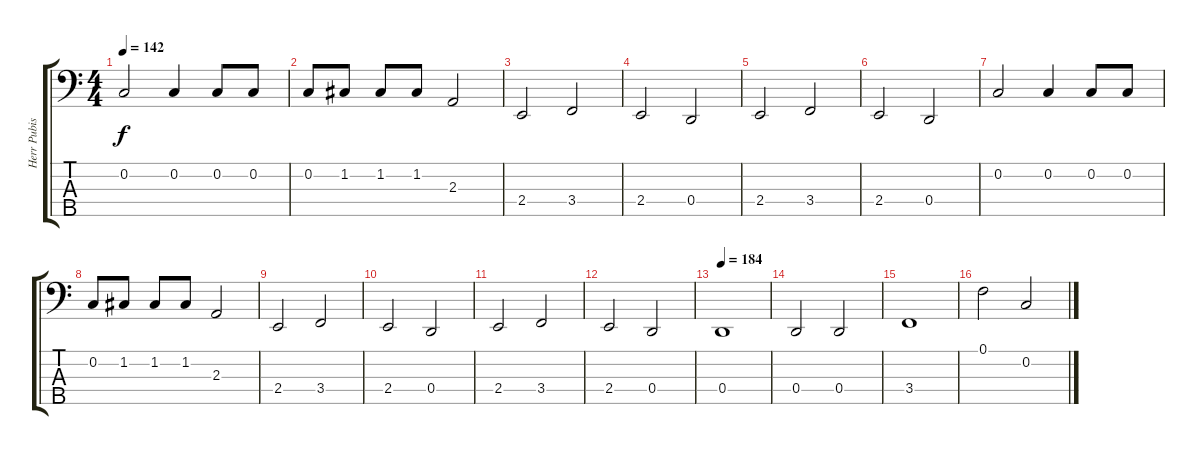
\track ("Herr Pubis (Bassist Scum)" "Herr Pubis") {instrument electricbasspick}
\staff {score tabs}
\tuning (F2 C2 G1 D1 A0) {hide}
\ts (4 4)
\tempo 142
\clef f4
\ks c
0.2.2{dy f} 0.2.4 0.2.8 0.2.8 |
0.2.8 1.2.8 1.2.8 1.2.8 2.3.2 |
2.4.2 3.4.2 |
2.4.2 0.4.2 |
2.4.2 3.4.2 |
2.4.2 0.4.2 |
0.2.2 0.2.4 0.2.8 0.2.8 |
0.2.8 1.2.8 1.2.8 1.2.8 2.3.2 |
2.4.2 3.4.2 |
2.4.2 0.4.2 |
2.4.2 3.4.2 |
2.4.2 0.4.2 |
\tempo 184
0.4.1 |
0.4.2 0.4.2 |
3.4.1 |
0.1.2 0.2.2
